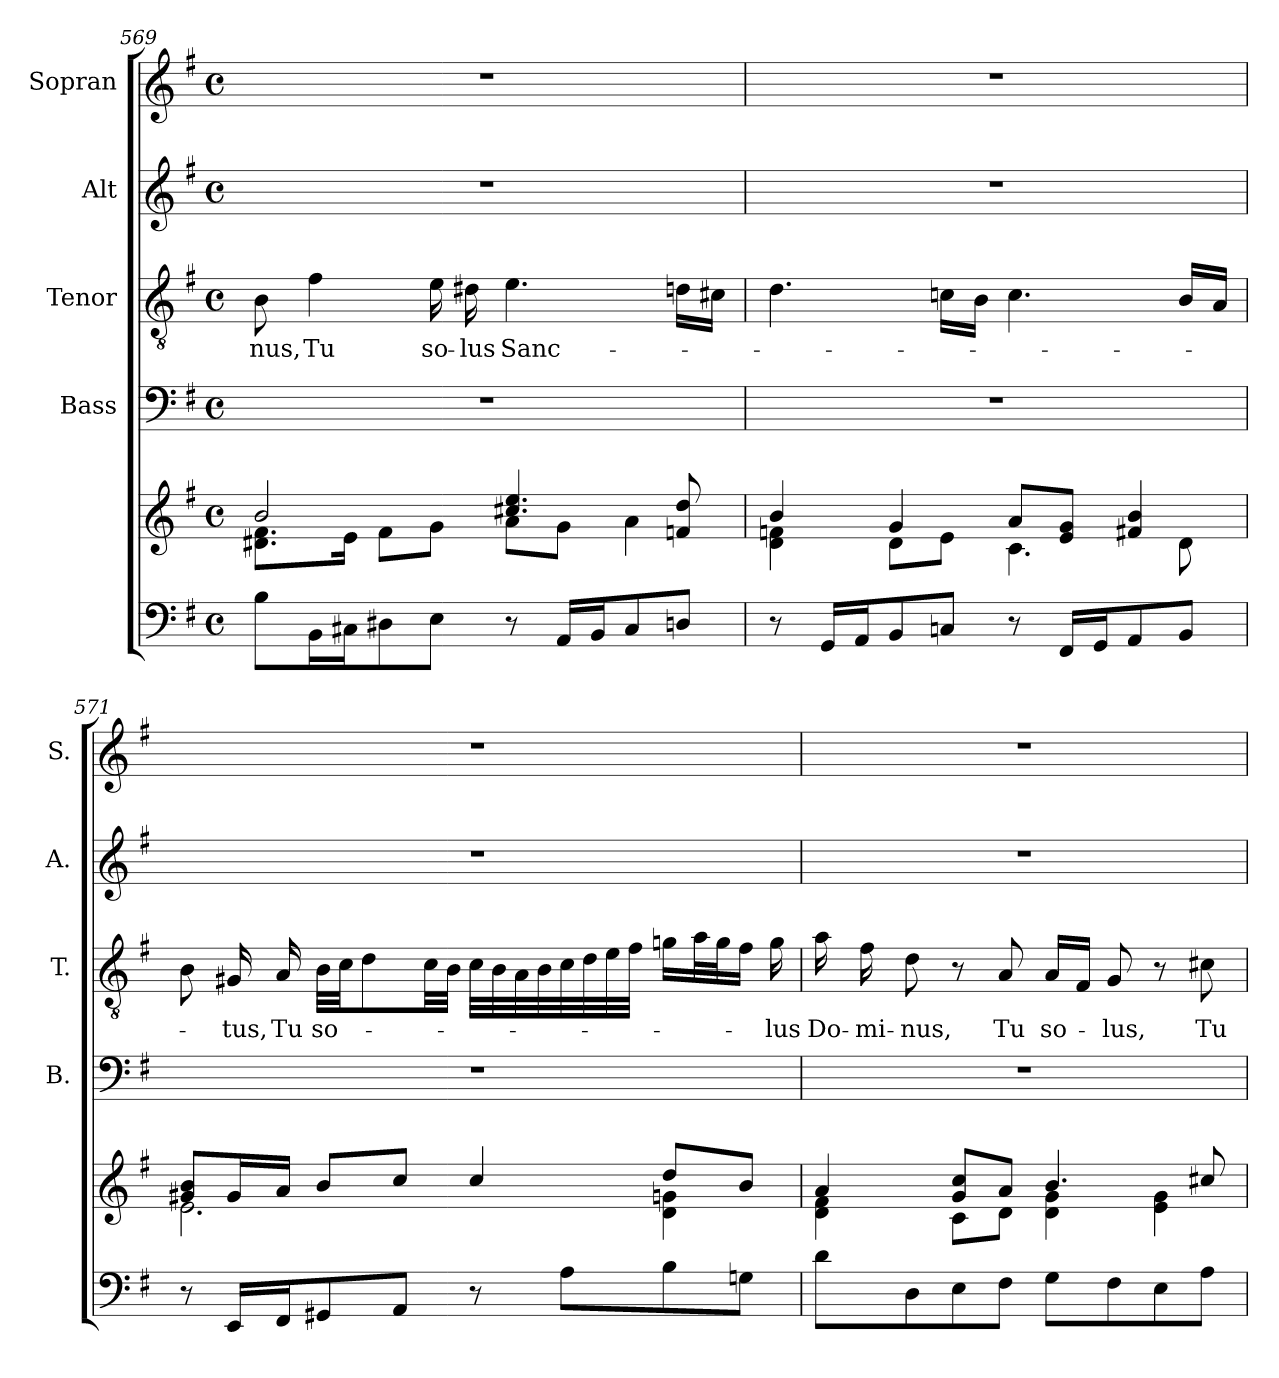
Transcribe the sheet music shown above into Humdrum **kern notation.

**kern	**kern	**kern	**kern	**text	**kern	**kern
*part5	*part5	*part4	*part3	*part3	*part2	*part1
*staff6	*staff5	*staff4	*staff3	*staff3	*staff2	*staff1
*	*	*I"Bass	*I"Tenor	*	*I"Alt	*I"Sopran
*	*	*I'B.	*I'T.	*	*I'A.	*I'S.
*clefF4	*clefG2	*clefF4	*clefGv2	*	*clefG2	*clefG2
*k[f#]	*k[f#]	*k[f#]	*k[f#]	*	*k[f#]	*k[f#]
*G:	*G:	*G:	*G:	*	*G:	*G:
*M4/4	*M4/4	*M4/4	*M4/4	*	*M4/4	*M4/4
*met(c)	*met(c)	*met(c)	*met(c)	*	*met(c)	*met(c)
=569	=569	=569	=569	=569	=569	=569
*	*^	*	*	*	*	*
!	!	!	!	!	!LO:LY:b	!	!
8B\L	2b/	8.d#X\ 8.f#\L	1r	8B\	-nus,	1r	1r
!	!	!	!	!	!LO:LY:b	!	!
16BB\L	.	.	.	4f#\	Tu	.	.
16C#X\J	.	16e\Jk	.	.	.	.	.
8D#X\	.	8f#\L	.	.	.	.	.
!	!	!	!	!	!LO:LY:b	!	!
8E\J	.	8g\J	.	16e\	so-	.	.
!	!	!	!	!	!LO:LY:b	!	!
.	.	.	.	16d#X\	-lus	.	.
!	!	!	!	!	!LO:LY:b	!	!
8r	4.cc#X/ 4.ee/	8a\L	.	4.e\	Sanc-	.	.
16AA/LL	.	8g\J	.	.	.	.	.
16BB/J	.	.	.	.	.	.	.
8C#/	.	4a\	.	.	.	.	.
8Dn/J	8fn/ 8dd/	.	.	16dn\LL	.	.	.
.	.	.	.	16c#X\JJ	.	.	.
=570	=570	=570	=570	=570	=570	=570	=570
8r	4b/	4d\ 4fn\	1r	4.d\	.	1r	1r
16GG/LL	.	.	.	.	.	.	.
16AA/J	.	.	.	.	.	.	.
8BB/	4g/	8d\L	.	.	.	.	.
8Cn/J	.	8e\J	.	16cn\LL	.	.	.
.	.	.	.	16B\JJ	.	.	.
8r	8a/L	4.c\	.	4.c\	.	.	.
16FF#/LL	8e/ 8g/J	.	.	.	.	.	.
16GG/J	.	.	.	.	.	.	.
8AA/	4f#/ 4b/	.	.	.	.	.	.
8BB/J	.	8d\	.	16B/LL	.	.	.
.	.	.	.	16A/JJ	.	.	.
!!LO:PB:g=z
=571	=571	=571	=571	=571	=571	=571	=571
8r	8g#X/ 8b/L	2.e\	1r	8B\	.	1r	1r
!	!	!	!	!	!LO:LY:b	!	!
16EE/LL	16g#/L	.	.	16G#X/	-tus,	.	.
!	!	!	!	!	!LO:LY:b	!	!
16FF#/J	16a/JJ	.	.	16A/	Tu	.	.
!	!	!	!	!	!LO:LY:b	!	!
8GG#X/	8b/L	.	.	32B\LLL	so-	.	.
.	.	.	.	32c\JJ	.	.	.
.	.	.	.	8d\	.	.	.
8AA/J	8cc/J	.	.	.	.	.	.
.	.	.	.	32c\LL	.	.	.
.	.	.	.	32B\JJJ	.	.	.
8r	4cc/	.	.	32c\LLL	.	.	.
.	.	.	.	32B\	.	.	.
.	.	.	.	32A\	.	.	.
.	.	.	.	32B\	.	.	.
8A\L	.	.	.	32c\	.	.	.
.	.	.	.	32d\	.	.	.
.	.	.	.	32e\	.	.	.
.	.	.	.	32f#\JJJ	.	.	.
8B\	8dd/L	4d\ 4gn\	.	16gn\LL	.	.	.
.	.	.	.	32a\L	.	.	.
.	.	.	.	32g\J	.	.	.
8Gn\J	8b/J	.	.	16f#\JJ	.	.	.
!	!	!	!	!	!LO:LY:b	!	!
.	.	.	.	16g\	-lus	.	.
=572	=572	=572	=572	=572	=572	=572	=572
!	!	!	!	!	!LO:LY:b	!	!
8d\L	4a/	4d\ 4f#\	1r	16a\	Do-	1r	1r
!	!	!	!	!	!LO:LY:b	!	!
.	.	.	.	16f#\	-mi-	.	.
!	!	!	!	!	!LO:LY:b	!	!
8D\	.	.	.	8d\	-nus,	.	.
8E\	8g/ 8cc/L	8c\L	.	8r	.	.	.
!	!	!	!	!	!LO:LY:b	!	!
8F#\J	8a/J	8d\J	.	8A/	Tu	.	.
!	!	!	!	!	!LO:LY:b	!	!
8G\L	4.b/	4d\ 4g\	.	16A/LL	so-	.	.
.	.	.	.	16F#/JJ	.	.	.
!	!	!	!	!	!LO:LY:b	!	!
8F#\	.	.	.	8G/	-lus,	.	.
8E\	.	4e\ 4g\	.	8r	.	.	.
!	!	!	!	!	!LO:LY:b	!	!
8A\J	8cc#X/	.	.	8c#X\	Tu	.	.
*	*v	*v	*	*	*	*	*
=	=	=	=	=	=	=
*-	*-	*-	*-	*-	*-	*-
